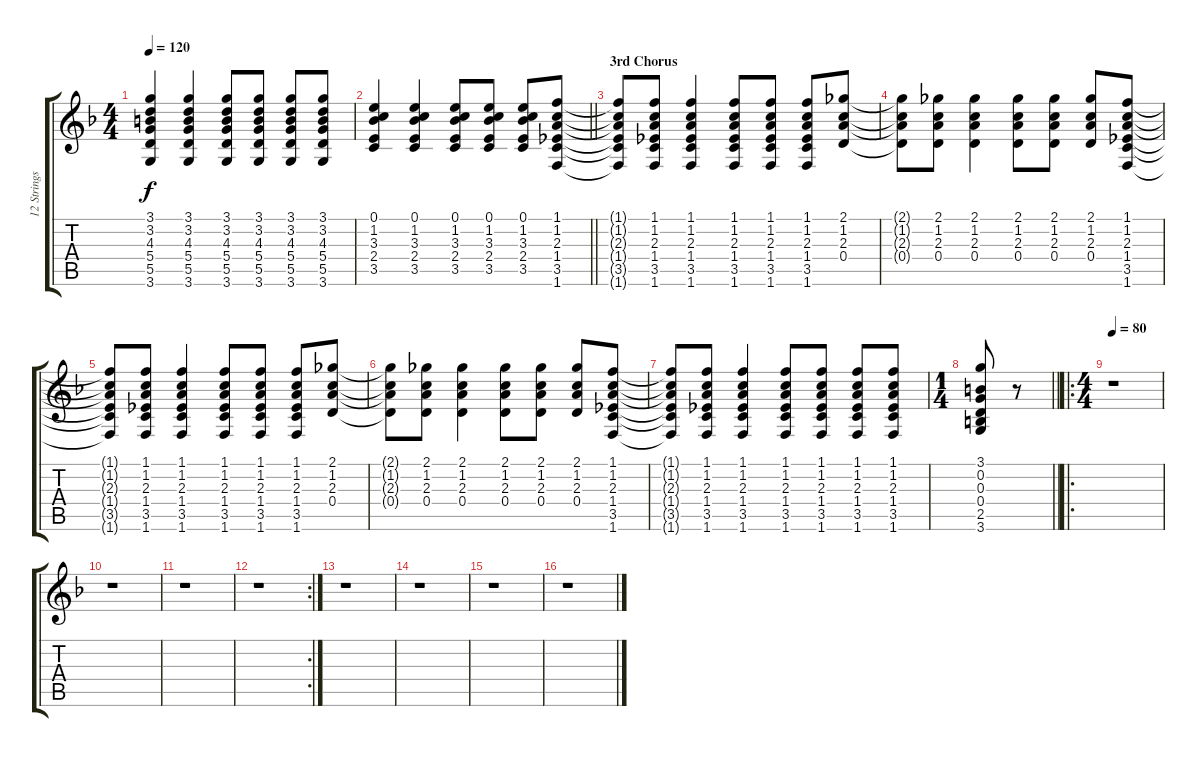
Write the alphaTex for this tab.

\track ("12 Strings Acoustic Guitar" "12 Strings") {instrument acousticguitarnylon}
\staff {score tabs}
\tuning (E4 B3 G3 D3 A2 E2) {hide}
\ts (4 4)
\tempo 120
\clef g2
\ks f
(3.1 3.2 4.3 5.4 5.5 3.6).4{dy f} (3.1 3.2 4.3 5.4 5.5 3.6).4 (3.1 3.2 4.3 5.4 5.5 3.6).8 (3.1 3.2 4.3 5.4 5.5 3.6).8 (3.1 3.2 4.3 5.4 5.5 3.6).8 (3.1 3.2 4.3 5.4 5.5 3.6).8 |
\barLineRight lightlight
(0.1 1.2 3.3 2.4 3.5).4 (0.1 1.2 3.3 2.4 3.5).4 (0.1 1.2 3.3 2.4 3.5).8 (0.1 1.2 3.3 2.4 3.5).8 (0.1 1.2 3.3 2.4 3.5).8 (1.1 1.2 2.3 1.4 3.5 1.6).8 |
\section ("" "3rd Chorus")
(1.1{t} 1.2{t} 2.3{t} 1.4{t} 3.5{t} 1.6{t}).8 (1.1 1.2 2.3 1.4 3.5 1.6).8 (1.1 1.2 2.3 1.4 3.5 1.6).4 (1.1 1.2 2.3 1.4 3.5 1.6).8 (1.1 1.2 2.3 1.4 3.5 1.6).8 (1.1 1.2 2.3 1.4 3.5 1.6).8 (2.1 1.2 2.3 0.4).8 |
(2.1{t} 1.2{t} 2.3{t} 0.4{t}).8 (2.1 1.2 2.3 0.4).8 (2.1 1.2 2.3 0.4).4 (2.1 1.2 2.3 0.4).8 (2.1 1.2 2.3 0.4).8 (2.1 1.2 2.3 0.4).8 (1.1 1.2 2.3 1.4 3.5 1.6).8 |
(1.1{t} 1.2{t} 2.3{t} 1.4{t} 3.5{t} 1.6{t}).8 (1.1 1.2 2.3 1.4 3.5 1.6).8 (1.1 1.2 2.3 1.4 3.5 1.6).4 (1.1 1.2 2.3 1.4 3.5 1.6).8 (1.1 1.2 2.3 1.4 3.5 1.6).8 (1.1 1.2 2.3 1.4 3.5 1.6).8 (2.1 1.2 2.3 0.4).8 |
(2.1{t} 1.2{t} 2.3{t} 0.4{t}).8 (2.1 1.2 2.3 0.4).8 (2.1 1.2 2.3 0.4).4 (2.1 1.2 2.3 0.4).8 (2.1 1.2 2.3 0.4).8 (2.1 1.2 2.3 0.4).8 (1.1 1.2 2.3 1.4 3.5 1.6).8 |
(1.1{t} 1.2{t} 2.3{t} 1.4{t} 3.5{t} 1.6{t}).8 (1.1 1.2 2.3 1.4 3.5 1.6).8 (1.1 1.2 2.3 1.4 3.5 1.6).4 (1.1 1.2 2.3 1.4 3.5 1.6).8 (1.1 1.2 2.3 1.4 3.5 1.6).8 (1.1 1.2 2.3 1.4 3.5 1.6).8 (1.1 1.2 2.3 1.4 3.5 1.6).8 |
\ts (1 4)
\barLineRight lightlight
(3.1 0.2 0.3 0.4 2.5 3.6).8 r.8 |
\ro
\ts (4 4)
\tempo 80
r.1 |
r.1 |
r.1 |
\rc 2
r.1 |
r.1 |
r.1 |
r.1 |
r.1
